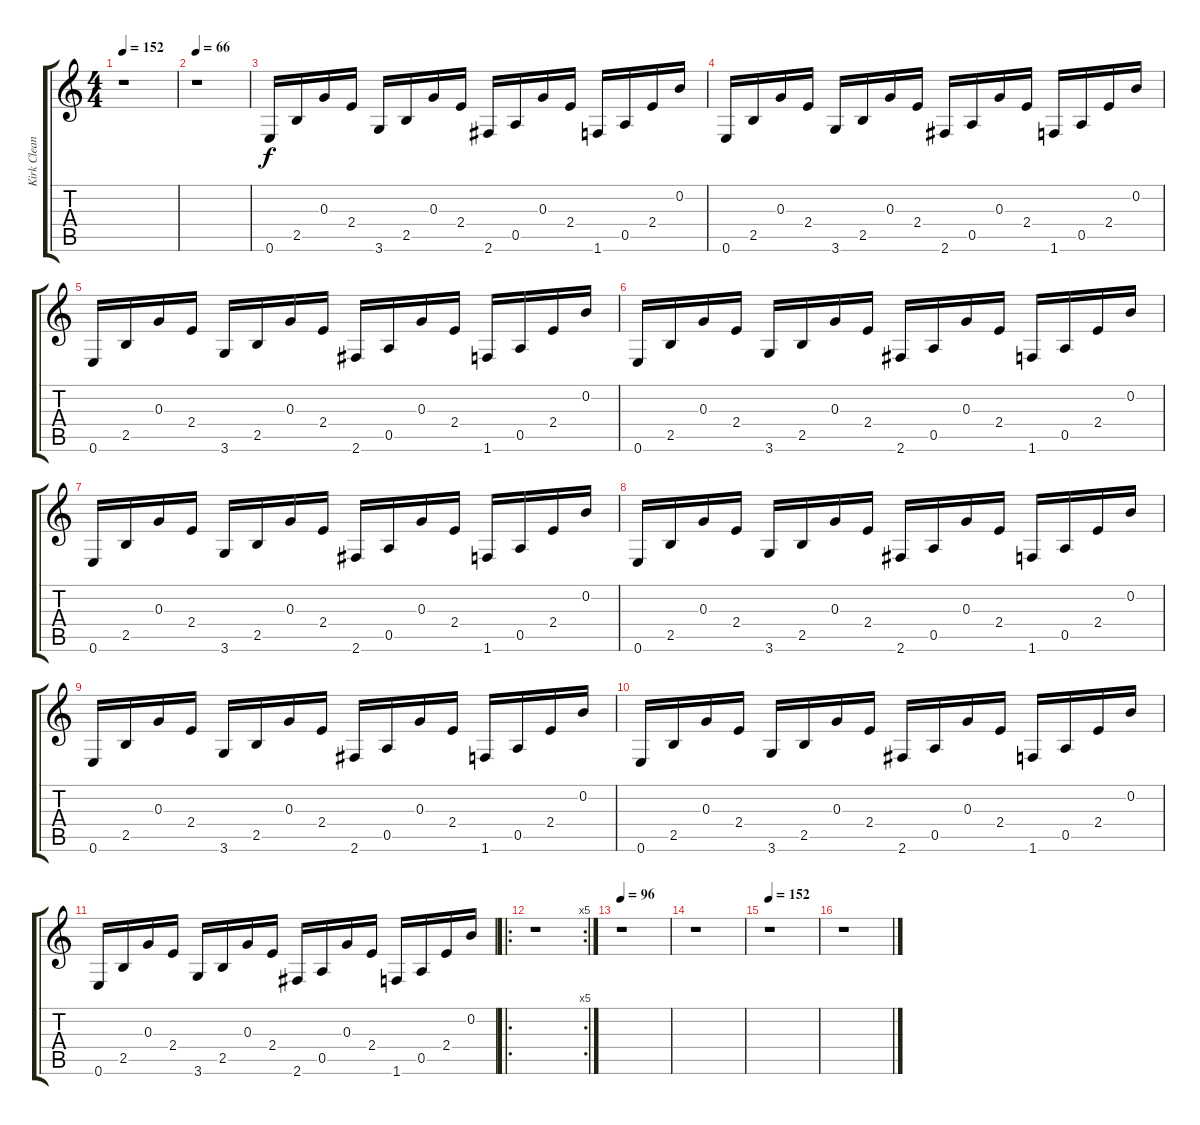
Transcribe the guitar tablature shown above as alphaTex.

\track ("Kirk Clean" "Kirk Clean") {instrument electricguitarclean}
\staff {score tabs}
\tuning (E4 B3 G3 D3 A2 E2) {hide}
\ts (4 4)
\tempo 152
\clef g2
\ks c
r.1{dy f} |
\tempo 66
r.1 |
0.6.16 2.5.16 0.3.16 2.4.16 3.6.16 2.5.16 0.3.16 2.4.16 2.6.16 0.5.16 0.3.16 2.4.16 1.6.16 0.5.16 2.4.16 0.2.16 |
0.6.16 2.5.16 0.3.16 2.4.16 3.6.16 2.5.16 0.3.16 2.4.16 2.6.16 0.5.16 0.3.16 2.4.16 1.6.16 0.5.16 2.4.16 0.2.16 |
0.6.16 2.5.16 0.3.16 2.4.16 3.6.16 2.5.16 0.3.16 2.4.16 2.6.16 0.5.16 0.3.16 2.4.16 1.6.16 0.5.16 2.4.16 0.2.16 |
0.6.16 2.5.16 0.3.16 2.4.16 3.6.16 2.5.16 0.3.16 2.4.16 2.6.16 0.5.16 0.3.16 2.4.16 1.6.16 0.5.16 2.4.16 0.2.16 |
0.6.16 2.5.16 0.3.16 2.4.16 3.6.16 2.5.16 0.3.16 2.4.16 2.6.16 0.5.16 0.3.16 2.4.16 1.6.16 0.5.16 2.4.16 0.2.16 |
0.6.16 2.5.16 0.3.16 2.4.16 3.6.16 2.5.16 0.3.16 2.4.16 2.6.16 0.5.16 0.3.16 2.4.16 1.6.16 0.5.16 2.4.16 0.2.16 |
0.6.16 2.5.16 0.3.16 2.4.16 3.6.16 2.5.16 0.3.16 2.4.16 2.6.16 0.5.16 0.3.16 2.4.16 1.6.16 0.5.16 2.4.16 0.2.16 |
0.6.16 2.5.16 0.3.16 2.4.16 3.6.16 2.5.16 0.3.16 2.4.16 2.6.16 0.5.16 0.3.16 2.4.16 1.6.16 0.5.16 2.4.16 0.2.16 |
0.6.16 2.5.16 0.3.16 2.4.16 3.6.16 2.5.16 0.3.16 2.4.16 2.6.16 0.5.16 0.3.16 2.4.16 1.6.16 0.5.16 2.4.16 0.2.16 |
\ro
\rc 5
r.1 |
\tempo 96
r.1 |
r.1 |
\tempo 152
r.1 |
r.1
